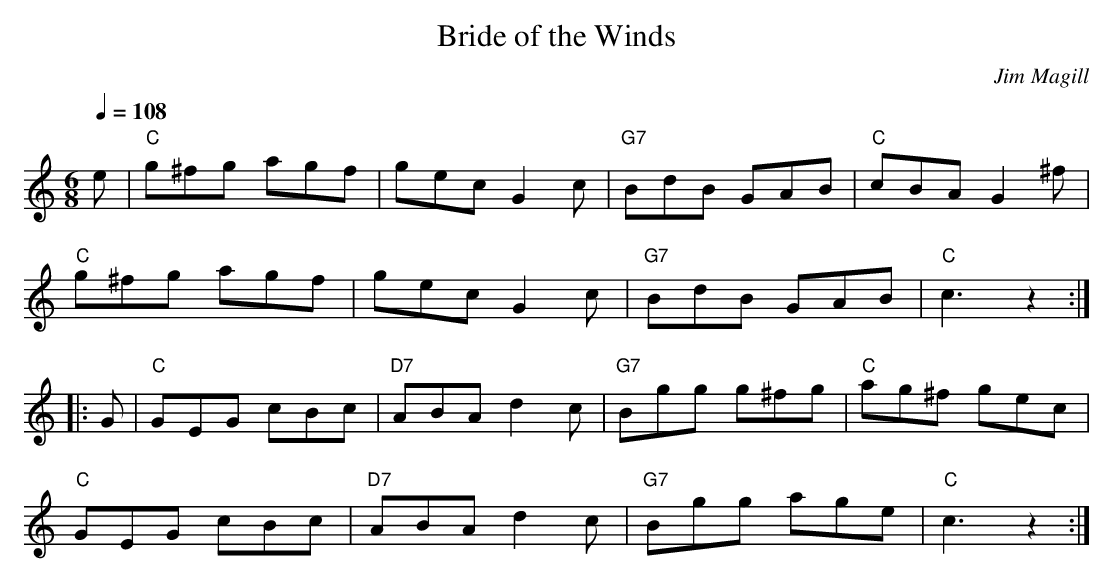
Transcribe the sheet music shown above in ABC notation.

X:1
T:Bride of the Winds
M:6/8
L:1/8
Q:1/4=108
C:Jim Magill
K:C
e|"C"g^fg agf|gec G2c|"G7"BdB GAB|"C"cBA G2^f|!
"C"g^fg agf|gec G2c|"G7"BdB GAB|"C"c3 z2:|!
|:G|"C"GEG cBc|"D7"ABA d2c|"G7"Bgg g^fg|"C"ag^f gec|!
"C"GEG cBc|"D7"ABA d2c|"G7"Bgg age|"C"c3 z2:|
